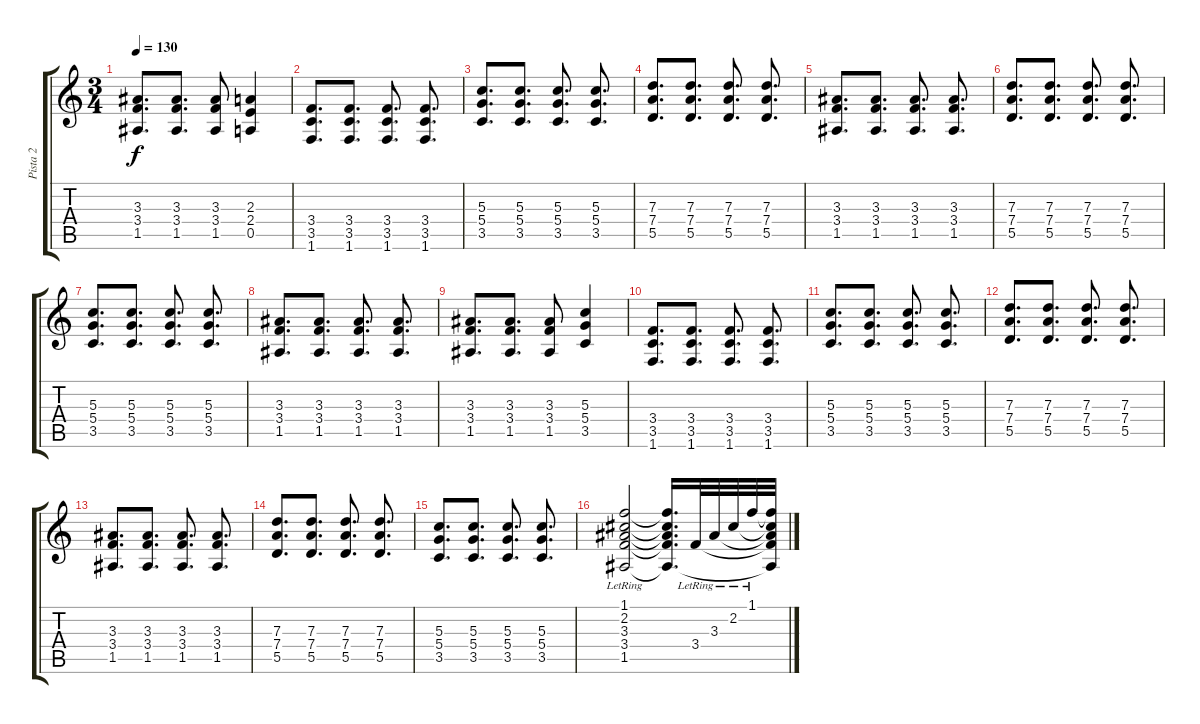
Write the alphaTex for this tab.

\track ("Pista 2" "Pista 2") {instrument distortionguitar}
\staff {score tabs}
\tuning (E4 B3 G3 D3 A2 E2) {hide}
\ts (3 4)
\tempo 130
\clef g2
\ks c
(3.3 3.4 1.5).8{d dy f} (3.3 3.4 1.5).8{d} (3.3 3.4 1.5).8 (2.3 2.4 0.5).4 |
(3.4 3.5 1.6).8{d volume 7 instrument overdrivenguitar} (3.4 3.5 1.6).8{d} (3.4 3.5 1.6).8{d} (3.4 3.5 1.6).8{d} |
(5.3 5.4 3.5).8{d} (5.3 5.4 3.5).8{d} (5.3 5.4 3.5).8{d} (5.3 5.4 3.5).8{d} |
(7.3 7.4 5.5).8{d} (7.3 7.4 5.5).8{d} (7.3 7.4 5.5).8{d} (7.3 7.4 5.5).8{d} |
(3.3 3.4 1.5).8{d} (3.3 3.4 1.5).8{d} (3.3 3.4 1.5).8{d} (3.3 3.4 1.5).8{d} |
(7.3 7.4 5.5).8{d} (7.3 7.4 5.5).8{d} (7.3 7.4 5.5).8{d} (7.3 7.4 5.5).8{d} |
(5.3 5.4 3.5).8{d} (5.3 5.4 3.5).8{d} (5.3 5.4 3.5).8{d} (5.3 5.4 3.5).8{d} |
(3.3 3.4 1.5).8{d} (3.3 3.4 1.5).8{d} (3.3 3.4 1.5).8{d} (3.3 3.4 1.5).8{d} |
(3.3 3.4 1.5).8{d} (3.3 3.4 1.5).8{d} (3.3 3.4 1.5).8 (5.3 5.4 3.5).4 |
(3.4 3.5 1.6).8{d volume 7 instrument overdrivenguitar} (3.4 3.5 1.6).8{d} (3.4 3.5 1.6).8{d} (3.4 3.5 1.6).8{d} |
(5.3 5.4 3.5).8{d} (5.3 5.4 3.5).8{d} (5.3 5.4 3.5).8{d} (5.3 5.4 3.5).8{d} |
(7.3 7.4 5.5).8{d} (7.3 7.4 5.5).8{d} (7.3 7.4 5.5).8{d} (7.3 7.4 5.5).8{d} |
(3.3 3.4 1.5).8{d} (3.3 3.4 1.5).8{d} (3.3 3.4 1.5).8{d} (3.3 3.4 1.5).8{d} |
(7.3 7.4 5.5).8{d} (7.3 7.4 5.5).8{d} (7.3 7.4 5.5).8{d} (7.3 7.4 5.5).8{d} |
(5.3 5.4 3.5).8{d} (5.3 5.4 3.5).8{d} (5.3 5.4 3.5).8{d} (5.3 5.4 3.5).8{d} |
(1.1{lr} 2.2{lr} 3.3{lr} 3.4{lr} 1.5{lr}).2 (1.1{t} 2.2{t} 3.3{t} 3.4{t} 1.5{t}).16{d} 3.4{lr}.32 3.3{lr}.32 2.2{lr}.32 1.1{lr}.32 (1.1{t} 2.2{t} 3.3{t} 3.4{t} 1.5{t}).32
